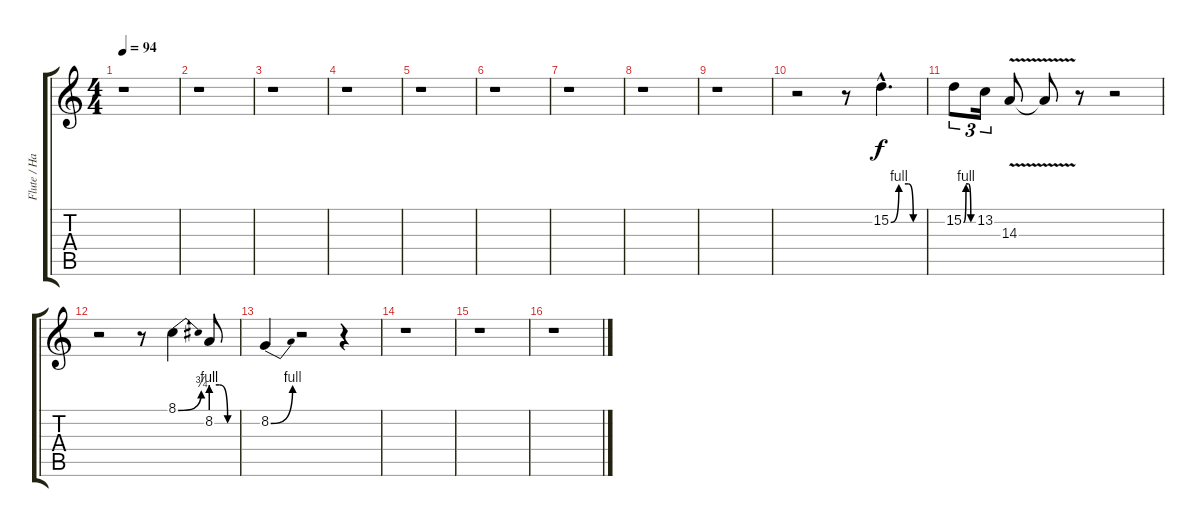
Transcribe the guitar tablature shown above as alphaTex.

\track ("Flute / Harp" "Flute / Ha") {instrument flute}
\staff {score tabs}
\tuning (E4 B3 G3 D3 A2 E2) {hide}
\ts (4 4)
\tempo 94
\clef g2
\ks c
r.1{dy f} |
r.1 |
r.1 |
r.1 |
r.1 |
r.1 |
r.1 |
r.1 |
r.1 |
r.2 r.8 15.2{be (custom 0 0 15 4 33 4 42 0 60 0) hac}.4{d volume 14 balance 14 instrument harmonica} |
15.2{be (custom 0 0 15 4 30 4 45 0 60 0)}.8{tu (3 2)} 13.2.16{tu (3 2)} 14.3{v}.8 14.3{t}.8 r.8 r.2 |
r.2 r.8 8.1{be (bend 0 0 60 3)}.4{volume 14 balance 14 instrument harmonica} 8.2{be (custom 0 4 20 4 40 0 60 0)}.8 |
8.2{be (bend 0 0 60 4)}.4 r.2 r.4 |
r.1 |
r.1 |
r.1
